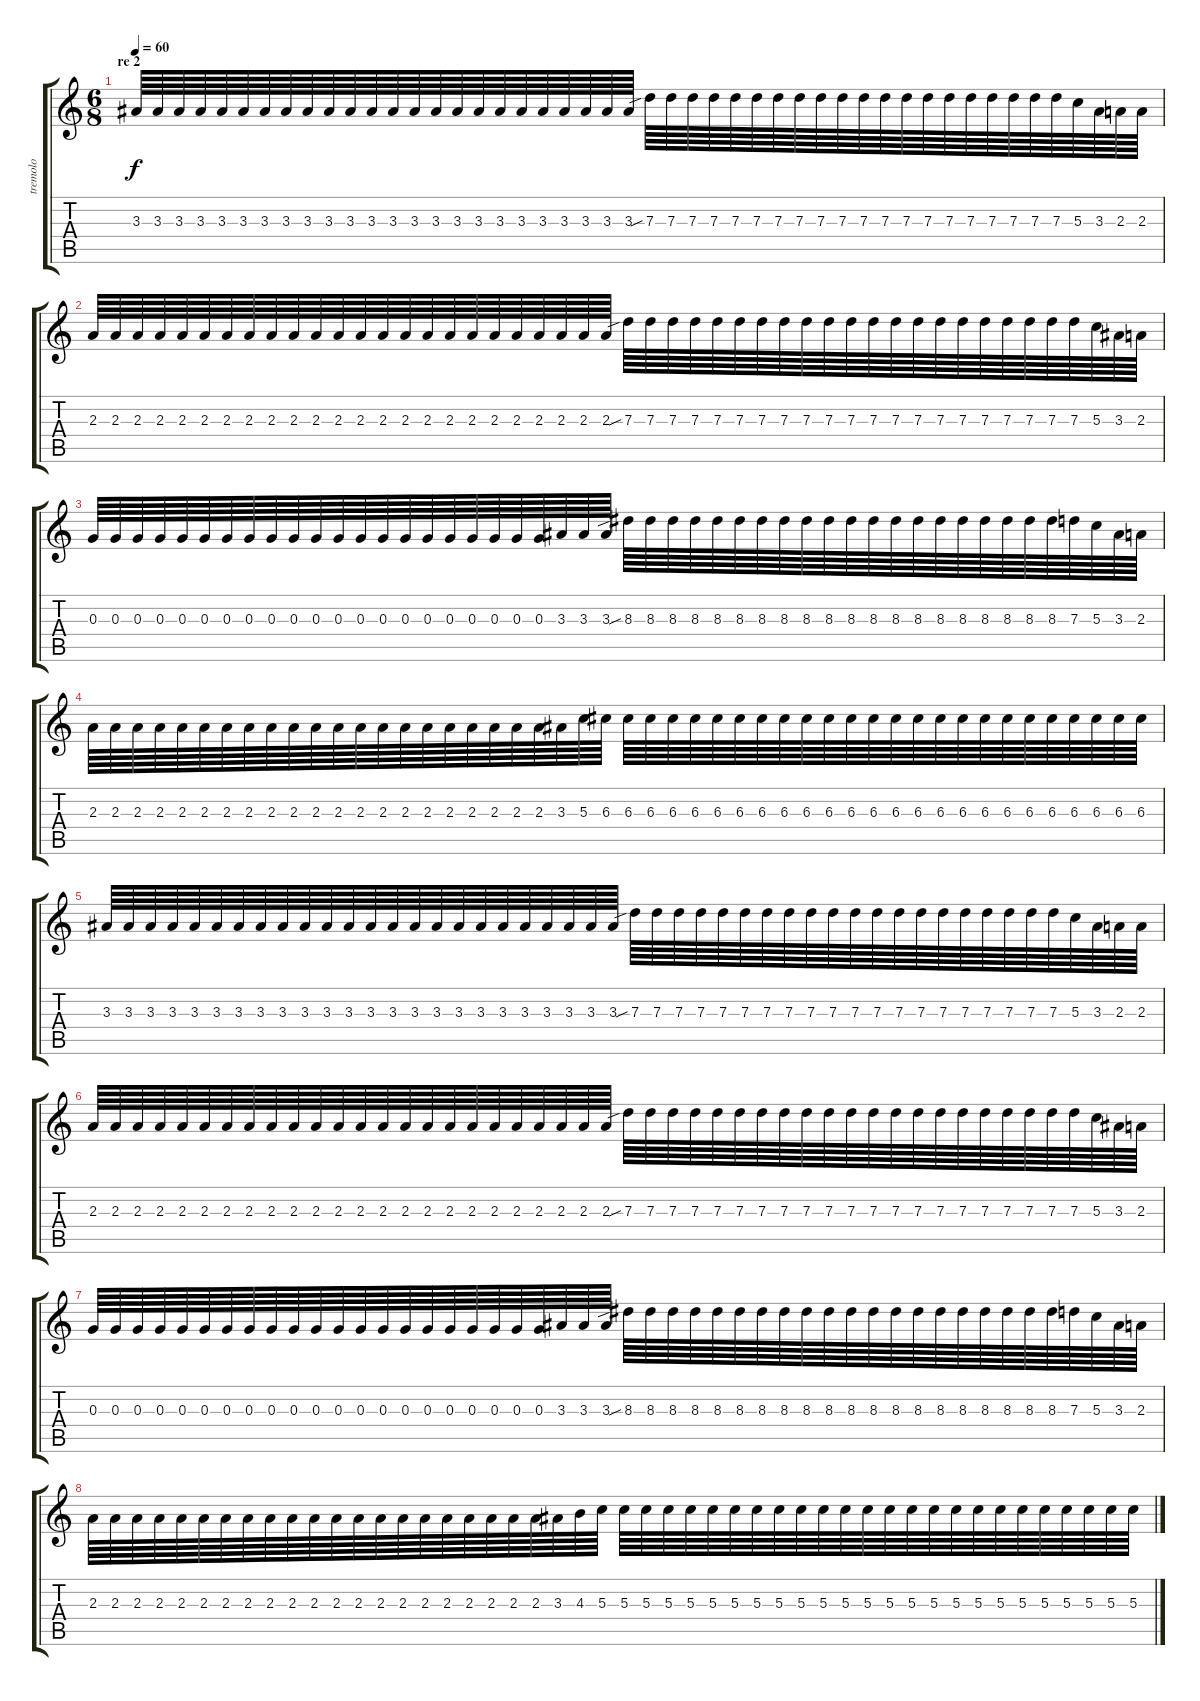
\track ("tremolo" "tremolo") {instrument acousticguitarnylon}
\staff {score tabs}
\tuning (E4 B3 G3 D3 A2 E2) {hide}
\ts (6 8)
\section ("" "re 2")
\tempo 60
\clef g2
\ks c
3.3.64{dy f volume 5} 3.3.64 3.3.64 3.3.64 3.3.64 3.3.64 3.3.64 3.3.64 3.3.64 3.3.64 3.3.64 3.3.64 3.3.64 3.3.64 3.3.64 3.3.64 3.3.64 3.3.64 3.3.64 3.3.64 3.3.64 3.3.64 3.3.64 3.3.64 7.3{sib}.64 7.3.64 7.3.64 7.3.64 7.3.64 7.3.64 7.3.64 7.3.64 7.3.64 7.3.64 7.3.64 7.3.64 7.3.64 7.3.64 7.3.64 7.3.64 7.3.64 7.3.64 7.3.64 7.3.64 5.3.64 3.3.64 2.3.64 2.3.64 |
2.3.64 2.3.64 2.3.64 2.3.64 2.3.64 2.3.64 2.3.64 2.3.64 2.3.64 2.3.64 2.3.64 2.3.64 2.3.64 2.3.64 2.3.64 2.3.64 2.3.64 2.3.64 2.3.64 2.3.64 2.3.64 2.3.64 2.3.64 2.3.64 7.3{sib}.64 7.3.64 7.3.64 7.3.64 7.3.64 7.3.64 7.3.64 7.3.64 7.3.64 7.3.64 7.3.64 7.3.64 7.3.64 7.3.64 7.3.64 7.3.64 7.3.64 7.3.64 7.3.64 7.3.64 7.3.64 5.3.64 3.3.64 2.3.64 |
0.3.64 0.3.64 0.3.64 0.3.64 0.3.64 0.3.64 0.3.64 0.3.64 0.3.64 0.3.64 0.3.64 0.3.64 0.3.64 0.3.64 0.3.64 0.3.64 0.3.64 0.3.64 0.3.64 0.3.64 0.3.64 3.3.64 3.3.64 3.3.64 8.3{sib}.64 8.3.64 8.3.64 8.3.64 8.3.64 8.3.64 8.3.64 8.3.64 8.3.64 8.3.64 8.3.64 8.3.64 8.3.64 8.3.64 8.3.64 8.3.64 8.3.64 8.3.64 8.3.64 8.3.64 7.3.64 5.3.64 3.3.64 2.3.64 |
2.3.64 2.3.64 2.3.64 2.3.64 2.3.64 2.3.64 2.3.64 2.3.64 2.3.64 2.3.64 2.3.64 2.3.64 2.3.64 2.3.64 2.3.64 2.3.64 2.3.64 2.3.64 2.3.64 2.3.64 2.3.64 3.3.64 5.3.64 6.3.64 6.3.64 6.3.64 6.3.64 6.3.64 6.3.64 6.3.64 6.3.64 6.3.64 6.3.64 6.3.64 6.3.64 6.3.64 6.3.64 6.3.64 6.3.64 6.3.64 6.3.64 6.3.64 6.3.64 6.3.64 6.3.64 6.3.64 6.3.64 6.3.64 |
3.3.64 3.3.64 3.3.64 3.3.64 3.3.64 3.3.64 3.3.64 3.3.64 3.3.64 3.3.64 3.3.64 3.3.64 3.3.64 3.3.64 3.3.64 3.3.64 3.3.64 3.3.64 3.3.64 3.3.64 3.3.64 3.3.64 3.3.64 3.3.64 7.3{sib}.64 7.3.64 7.3.64 7.3.64 7.3.64 7.3.64 7.3.64 7.3.64 7.3.64 7.3.64 7.3.64 7.3.64 7.3.64 7.3.64 7.3.64 7.3.64 7.3.64 7.3.64 7.3.64 7.3.64 5.3.64 3.3.64 2.3.64 2.3.64 |
2.3.64 2.3.64 2.3.64 2.3.64 2.3.64 2.3.64 2.3.64 2.3.64 2.3.64 2.3.64 2.3.64 2.3.64 2.3.64 2.3.64 2.3.64 2.3.64 2.3.64 2.3.64 2.3.64 2.3.64 2.3.64 2.3.64 2.3.64 2.3.64 7.3{sib}.64 7.3.64 7.3.64 7.3.64 7.3.64 7.3.64 7.3.64 7.3.64 7.3.64 7.3.64 7.3.64 7.3.64 7.3.64 7.3.64 7.3.64 7.3.64 7.3.64 7.3.64 7.3.64 7.3.64 7.3.64 5.3.64 3.3.64 2.3.64 |
0.3.64 0.3.64 0.3.64 0.3.64 0.3.64 0.3.64 0.3.64 0.3.64 0.3.64 0.3.64 0.3.64 0.3.64 0.3.64 0.3.64 0.3.64 0.3.64 0.3.64 0.3.64 0.3.64 0.3.64 0.3.64 3.3.64 3.3.64 3.3.64 8.3{sib}.64 8.3.64 8.3.64 8.3.64 8.3.64 8.3.64 8.3.64 8.3.64 8.3.64 8.3.64 8.3.64 8.3.64 8.3.64 8.3.64 8.3.64 8.3.64 8.3.64 8.3.64 8.3.64 8.3.64 7.3.64 5.3.64 3.3.64 2.3.64 |
2.3.64 2.3.64 2.3.64 2.3.64 2.3.64 2.3.64 2.3.64 2.3.64 2.3.64 2.3.64 2.3.64 2.3.64 2.3.64 2.3.64 2.3.64 2.3.64 2.3.64 2.3.64 2.3.64 2.3.64 2.3.64 3.3.64 4.3.64 5.3.64 5.3.64 5.3.64 5.3.64 5.3.64 5.3.64 5.3.64 5.3.64 5.3.64 5.3.64 5.3.64 5.3.64 5.3.64 5.3.64 5.3.64 5.3.64 5.3.64 5.3.64 5.3.64 5.3.64 5.3.64 5.3.64 5.3.64 5.3.64 5.3.64
